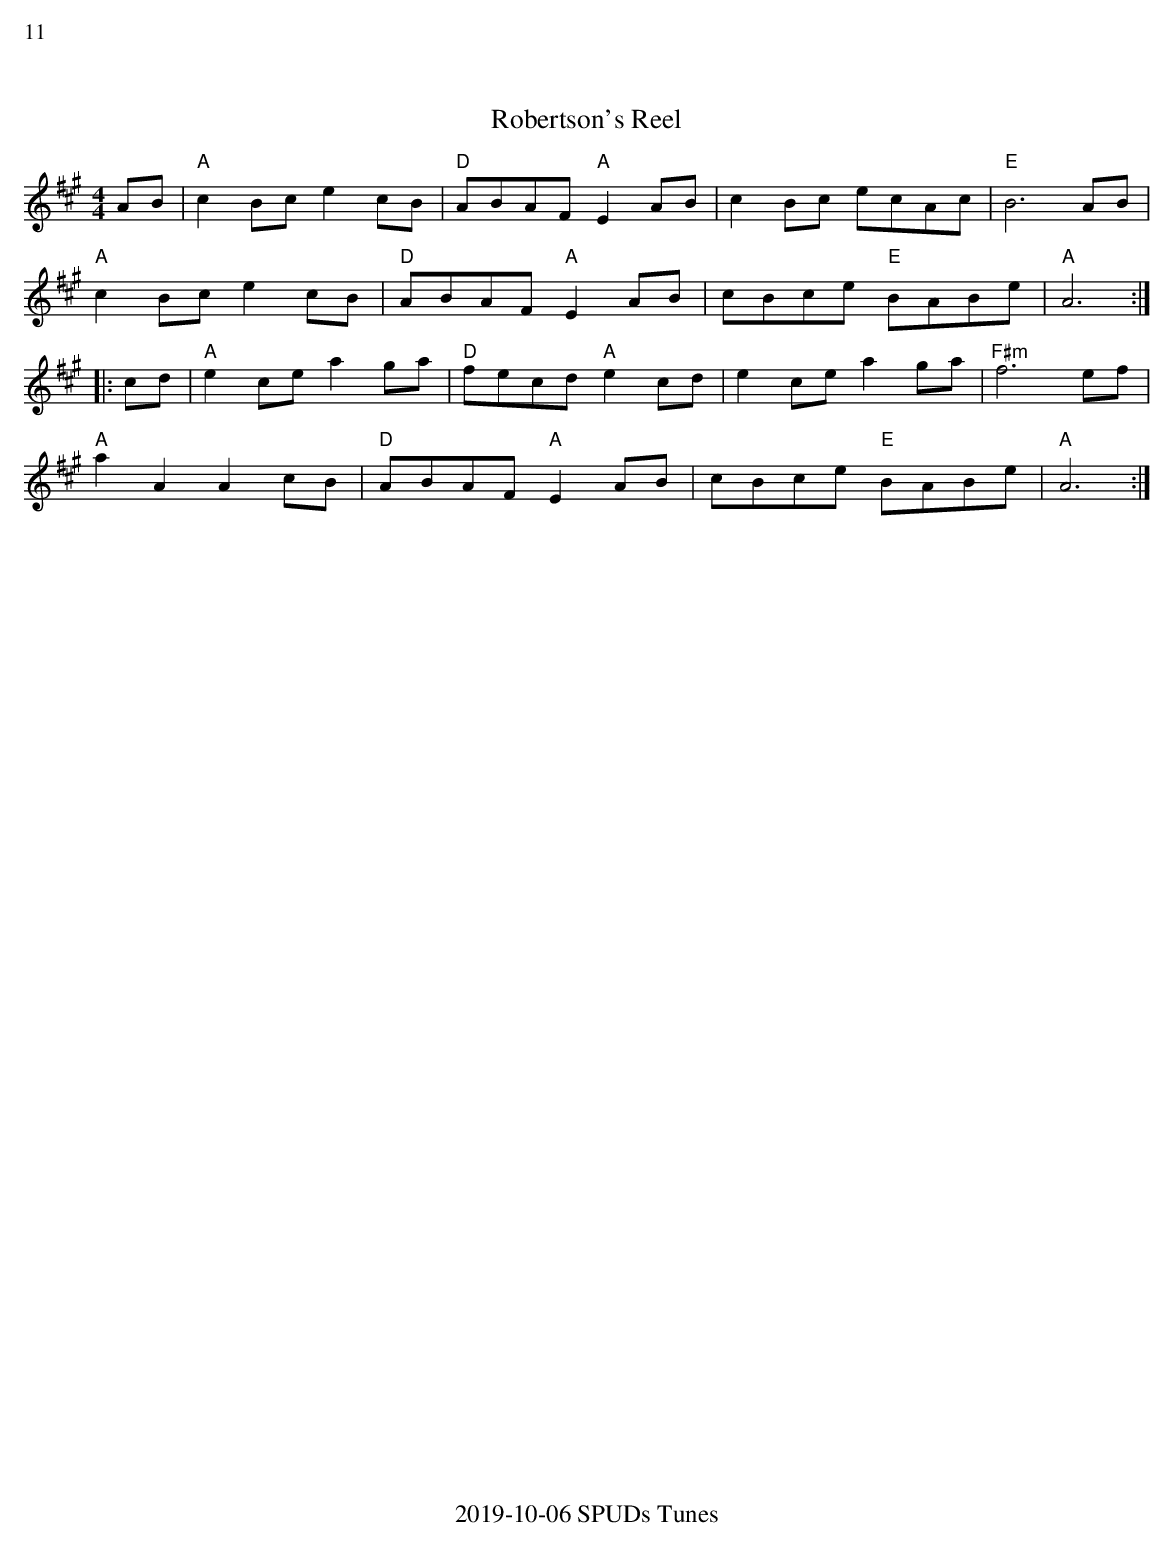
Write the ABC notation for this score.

X:1
%%text 11
T:Robertson's Reel
M:4/4
L:1/8
K:A
AB|"A"c2 Bc e2 cB|"D"ABAF "A"E2 AB|c2 Bc ecAc|"E"B6 AB|
"A"c2 Bc e2 cB|"D"ABAF "A"E2 AB|cBce "E"BABe|"A"A6:|
|:cd|"A"e2 ce a2 ga|"D"fecd "A"e2 cd|e2 cea2 ga|"F#m"f6 ef|
"A"a2 A2 A2 cB|"D"ABAF "A"E2 AB|cBce "E"BABe|"A"A6:|
